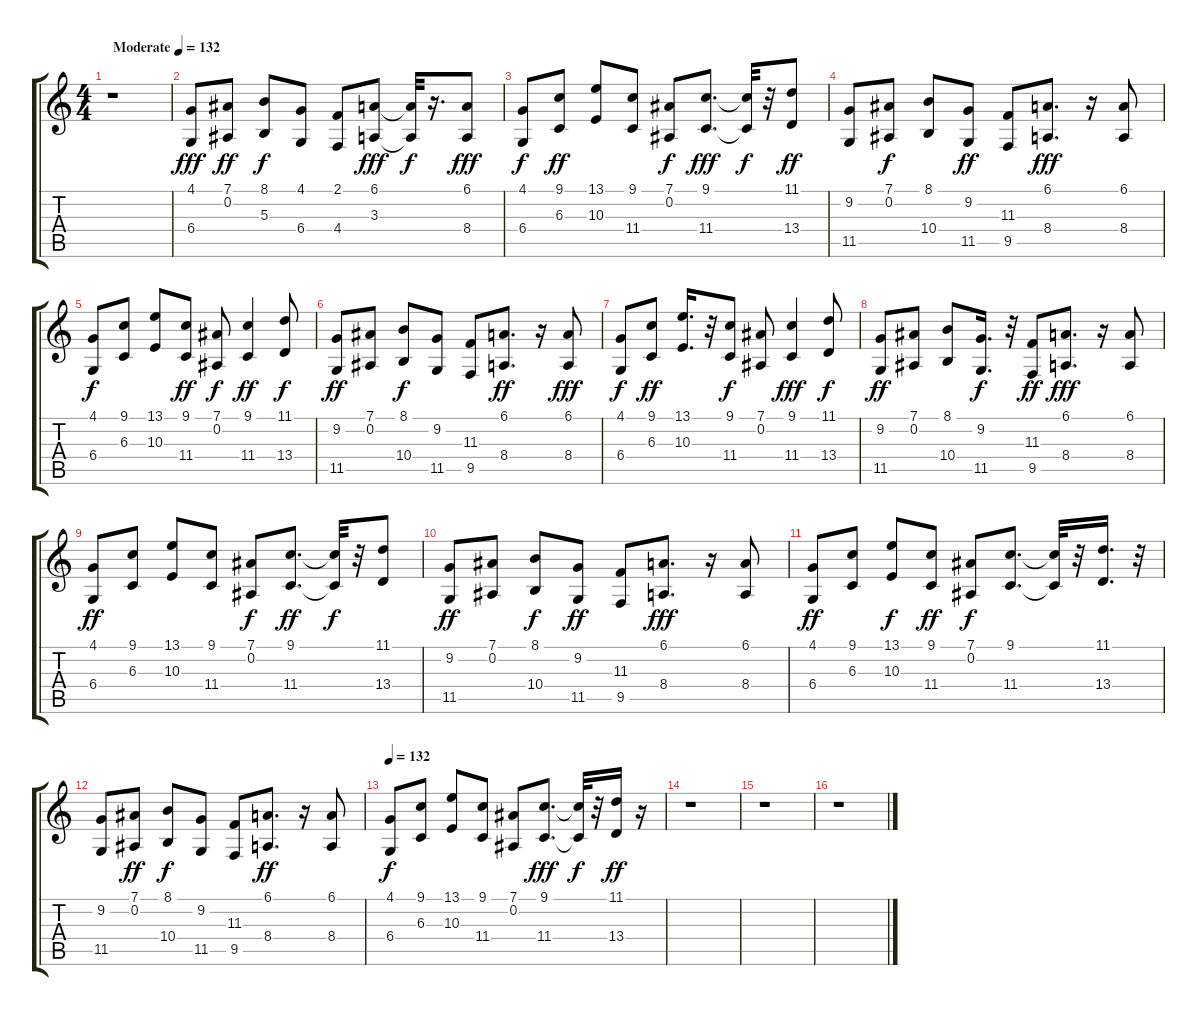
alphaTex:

\track "" {instrument fx1rain}
\staff {score tabs}
\tuning (Eb4 Bb3 Gb3 Db3 Ab2 Eb2) {hide}
\ts (4 4)
\tempo (132 "Moderate")
\clef g2
\ks c
r.1{dy fff instrument fx1rain} |
(4.1 6.4).8 (7.1 0.2).8{dy ff} (8.1 5.3).8{dy f} (4.1 6.4).8 (2.1 4.4).8 (6.1 3.3).8{dy fff} (6.1{t} 3.3{t}).32{dy f} r.16{d} (6.1 8.4).8{dy fff} |
(4.1 6.4).8{dy f} (9.1 6.3).8{dy ff} (13.1 10.3).8 (9.1 11.4).8 (7.1 0.2).8{dy f} (9.1 11.4).8{d dy fff} (9.1{t} 11.4{t}).32{dy f} r.32 (11.1 13.4).8{dy ff} |
(9.2 11.5).8 (7.1 0.2).8{dy f} (8.1 10.4).8 (9.2 11.5).8{dy ff} (11.3 9.5).8 (6.1 8.4).8{d dy fff} r.16 (6.1 8.4).8 |
(4.1 6.4).8{dy f} (9.1 6.3).8 (13.1 10.3).8 (9.1 11.4).8{dy ff} (7.1 0.2).8{dy f} (9.1 11.4).4{dy ff} (11.1 13.4).8{dy f} |
(9.2 11.5).8{dy ff} (7.1 0.2).8 (8.1 10.4).8{dy f} (9.2 11.5).8 (11.3 9.5).8 (6.1 8.4).8{d dy ff} r.16 (6.1 8.4).8{dy fff} |
(4.1 6.4).8{dy f} (9.1 6.3).8{dy ff} (13.1 10.3).16{d} r.32 (9.1 11.4).8{dy f} (7.1 0.2).8 (9.1 11.4).4{dy fff} (11.1 13.4).8{dy f} |
(9.2 11.5).8{dy ff} (7.1 0.2).8 (8.1 10.4).8 (9.2 11.5).16{d dy f} r.32 (11.3 9.5).8{dy ff} (6.1 8.4).8{d dy fff} r.16 (6.1 8.4).8 |
(4.1 6.4).8{dy ff} (9.1 6.3).8 (13.1 10.3).8 (9.1 11.4).8 (7.1 0.2).8{dy f} (9.1 11.4).8{d dy ff} (9.1{t} 11.4{t}).32{dy f} r.32 (11.1 13.4).8 |
(9.2 11.5).8{dy ff} (7.1 0.2).8 (8.1 10.4).8{dy f} (9.2 11.5).8{dy ff} (11.3 9.5).8 (6.1 8.4).8{d dy fff} r.16 (6.1 8.4).8 |
(4.1 6.4).8{dy ff} (9.1 6.3).8 (13.1 10.3).8{dy f} (9.1 11.4).8{dy ff} (7.1 0.2).8{dy f} (9.1 11.4).8{d} (9.1{t} 11.4{t}).32 r.32 (11.1 13.4).16{d} r.32 |
(9.2 11.5).8 (7.1 0.2).8{dy ff} (8.1 10.4).8{dy f} (9.2 11.5).8 (11.3 9.5).8 (6.1 8.4).8{d dy ff} r.16 (6.1 8.4).8 |
\tempo 132
(4.1 6.4).8{dy f} (9.1 6.3).8 (13.1 10.3).8 (9.1 11.4).8 (7.1 0.2).8 (9.1 11.4).8{d dy fff} (9.1{t} 11.4{t}).32{dy f} r.32 (11.1 13.4).16{dy ff} r.16 |
r.1 |
r.1 |
r.1
